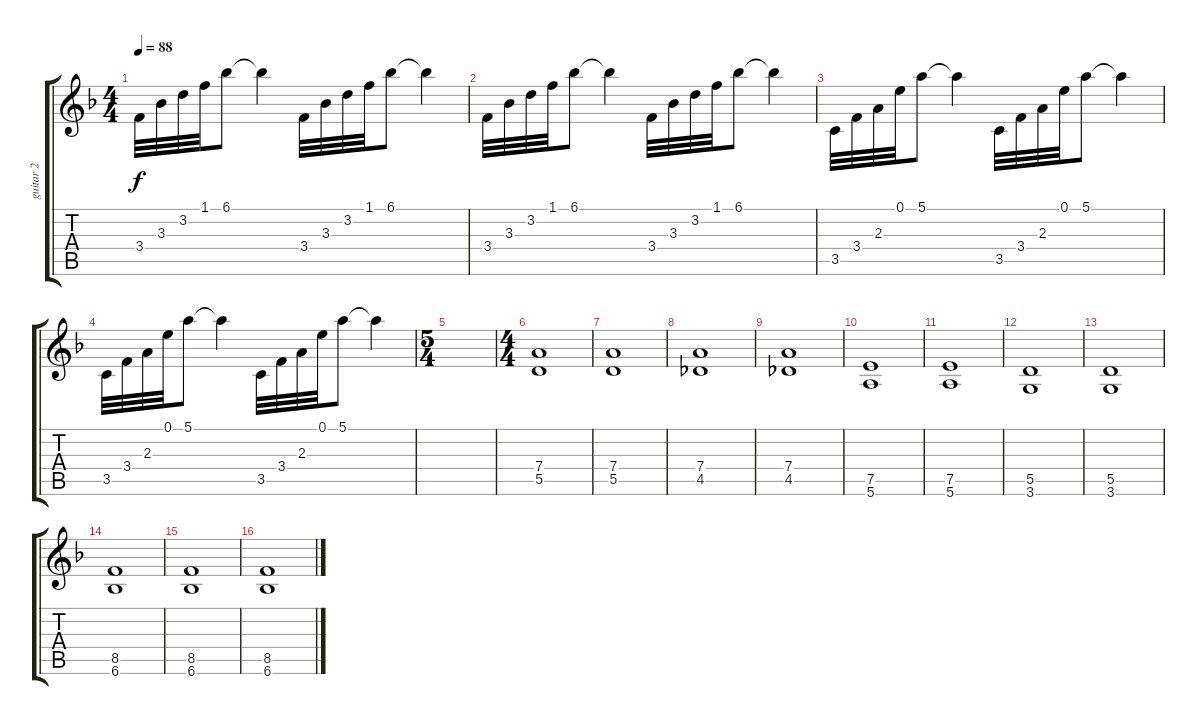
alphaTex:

\track ("guitar 2" "guitar 2") {instrument electricguitarclean}
\staff {score tabs}
\tuning (E4 B3 G3 D3 A2 E2) {hide}
\ts (4 4)
\tempo 88
\clef g2
\ks f
3.4.32{dy f} 3.3.32 3.2.32 1.1.32 6.1.8 6.1{t}.4 3.4.32 3.3.32 3.2.32 1.1.32 6.1.8 6.1{t}.4 |
3.4.32 3.3.32 3.2.32 1.1.32 6.1.8 6.1{t}.4 3.4.32 3.3.32 3.2.32 1.1.32 6.1.8 6.1{t}.4 |
3.5.32 3.4.32 2.3.32 0.1.32 5.1.8 5.1{t}.4 3.5.32 3.4.32 2.3.32 0.1.32 5.1.8 5.1{t}.4 |
3.5.32 3.4.32 2.3.32 0.1.32 5.1.8 5.1{t}.4 3.5.32 3.4.32 2.3.32 0.1.32 5.1.8 5.1{t}.4 |
\ts (5 4)
|
\ts (4 4)
(7.4 5.5).1{instrument overdrivenguitar} |
(7.4 5.5).1 |
(7.4 4.5).1 |
(7.4 4.5).1 |
(7.5 5.6).1 |
(7.5 5.6).1 |
(5.5 3.6).1 |
(5.5 3.6).1 |
(8.5 6.6).1 |
(8.5 6.6).1 |
(8.5 6.6).1
